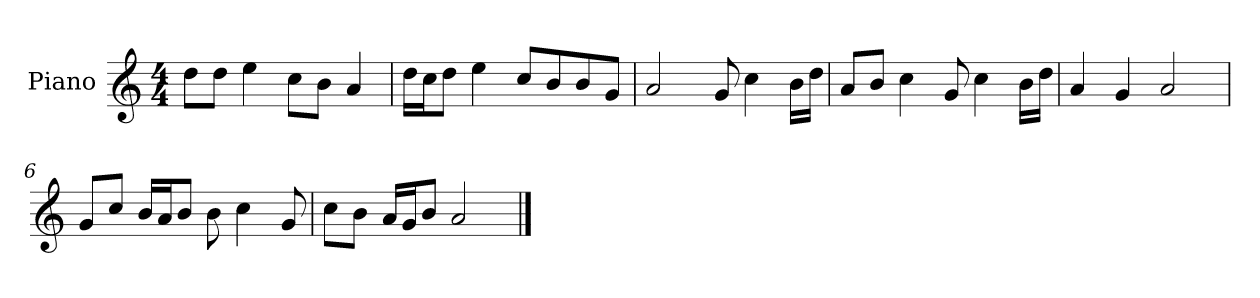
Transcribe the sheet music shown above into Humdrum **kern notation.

**kern
*part1
*staff1
*I"Piano
*I'P-no
*clefG2
*k[]
*M4/4
*MM90
=1
8dd\L
8dd\J
4ee\
8cc\L
8b\J
4a/
=2
16dd\LL
16cc\J
8dd\J
4ee\
8cc/L
8b/
8b/
8g/J
=3
2a/
8g/
4cc\
16b\LL
16dd\JJ
=4
8a/L
8b/J
4cc\
8g/
4cc\
16b\LL
16dd\JJ
=5
4a/
4g/
2a/
=6
8g/L
8cc/J
16b/LL
16a/J
8b/J
8b\
4cc\
8g/
!!LO:LB:g=z
=7
8cc\L
8b\J
16a/LL
16g/J
8b/J
2a/
==
*-
